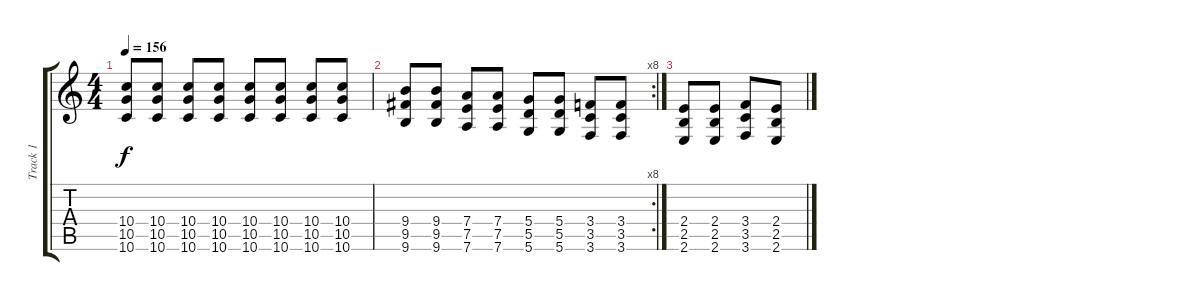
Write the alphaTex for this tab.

\track ("Track 1" "Track 1") {instrument distortionguitar}
\staff {score tabs}
\tuning (E4 B3 G3 D3 A2 D2) {hide}
\ts (4 4)
\tempo 156
\clef g2
\ks c
(10.4 10.5 10.6).8{dy f} (10.4 10.5 10.6).8 (10.4 10.5 10.6).8 (10.4 10.5 10.6).8 (10.4 10.5 10.6).8 (10.4 10.5 10.6).8 (10.4 10.5 10.6).8 (10.4 10.5 10.6).8 |
\rc 8
(9.4 9.5 9.6).8 (9.4 9.5 9.6).8 (7.4 7.5 7.6).8 (7.4 7.5 7.6).8 (5.4 5.5 5.6).8 (5.4 5.5 5.6).8 (3.4 3.5 3.6).8 (3.4 3.5 3.6).8 |
(2.4 2.5 2.6).8 (2.4 2.5 2.6).8 (3.4 3.5 3.6).8 (2.4 2.5 2.6).8
